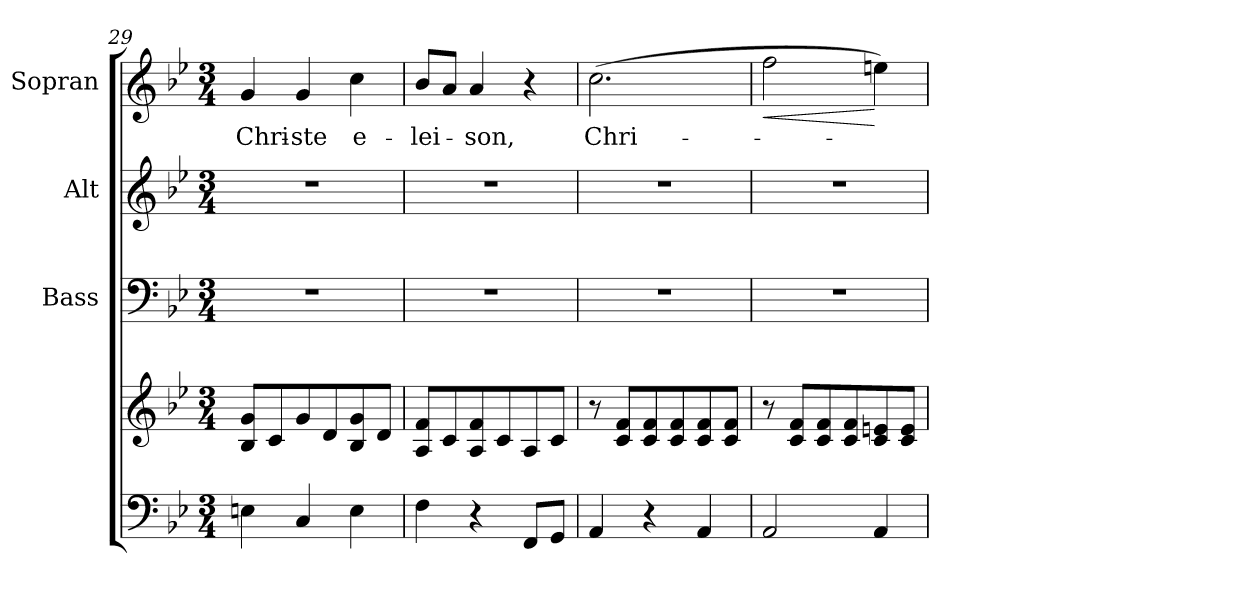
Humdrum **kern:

**kern	**kern	**kern	**kern	**kern	**text	**dynam
*part4	*part4	*part3	*part2	*part1	*part1	*part1
*staff5	*staff4	*staff3	*staff2	*staff1	*staff1	*staff1
*	*	*I"Bass	*I"Alt	*I"Sopran	*	*
*	*	*I'B.	*I'A.	*I'S.	*	*
*clefF4	*clefG2	*clefF4	*clefG2	*clefG2	*	*
*k[b-e-]	*k[b-e-]	*k[b-e-]	*k[b-e-]	*k[b-e-]	*	*
*B-:	*B-:	*B-:	*B-:	*B-:	*	*
*M3/4	*M3/4	*M3/4	*M3/4	*M3/4	*	*
=29	=29	=29	=29	=29	=29	=29
!	!	!	!	!	!LO:LY:b	!
4En\	8B-/ 8g/L	2.r	2.r	4g/	Chri-	.
.	8c/	.	.	.	.	.
!	!	!	!	!	!LO:LY:b	!
4C/	8g/	.	.	4g/	-ste	.
.	8d/	.	.	.	.	.
!	!	!	!	!	!LO:LY:b	!
4E\	8B-/ 8g/	.	.	4cc\	e-	.
.	8d/J	.	.	.	.	.
=30	=30	=30	=30	=30	=30	=30
!	!	!	!	!	!LO:LY:b	!
4F\	8A/ 8f/L	2.r	2.r	8b-/L	-lei-	.
.	8c/	.	.	8a/J	.	.
!	!	!	!	!	!LO:LY:b	!
4r	8A/ 8f/	.	.	4a/	-son,	.
.	8c/	.	.	.	.	.
8FF/L	8A/	.	.	4r	.	.
8GG/J	8c/J	.	.	.	.	.
=31	=31	=31	=31	=31	=31	=31
!	!	!	!	!	!LO:LY:b	!
4AA/	8r	2.r	2.r	(>2.cc\	Chri-	.
.	8c/ 8f/L	.	.	.	.	.
4r	8c/ 8f/	.	.	.	.	.
.	8c/ 8f/	.	.	.	.	.
4AA/	8c/ 8f/	.	.	.	.	.
.	8c/ 8f/J	.	.	.	.	.
=32	=32	=32	=32	=32	=32	=32
!	!	!	!	!	!	!LO:HP:b
2AA/	8r	2.r	2.r	2ff\	.	<
.	8c/ 8f/L	.	.	.	.	.
.	8c/ 8f/	.	.	.	.	.
.	8c/ 8f/	.	.	.	.	.
4AA/	8c/ 8en/	.	.	4een\)	.	[
.	8c/ 8e/J	.	.	.	.	.
=	=	=	=	=	=	=
*-	*-	*-	*-	*-	*-	*-
